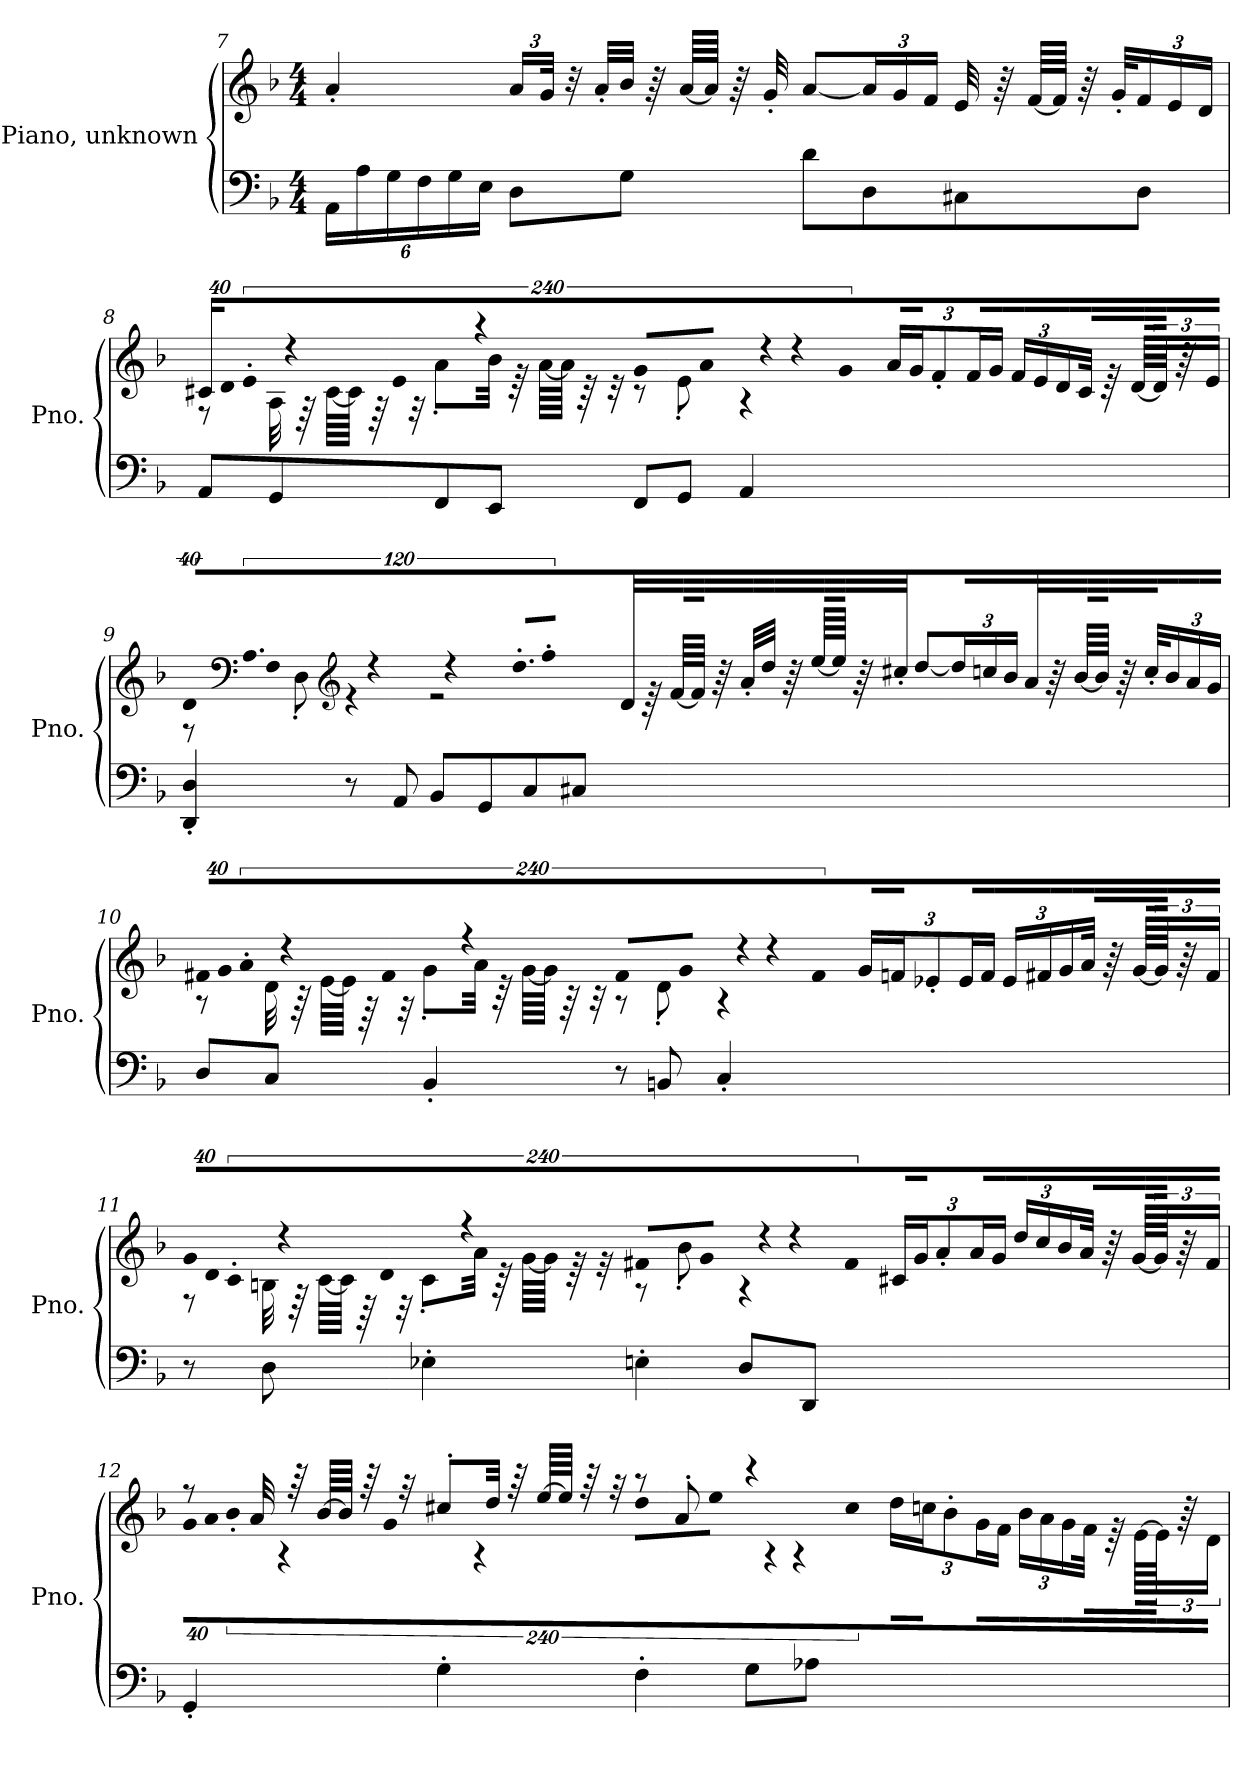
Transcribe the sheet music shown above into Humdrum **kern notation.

**kern	**kern
*part1	*part1
*staff2	*staff1
*I"Piano, unknown	*
*I'Pno.	*
!!LO:PB:g=z
*clefF4	*clefG2
*k[b-]	*k[b-]
*M4/4	*M4/4
*Xbrackettup	*
=7	=7
24AA\LL	4a'/
24A\	.
24G\	.
24F\	.
24G\	.
24E\JJ	.
*	*Xbrackettup
8D\L	24a/LL
.	48g/JJk
.	32r
.	32a'/LLL
8G\J	32b-/JJJ
.	64r
.	[64a/LLLL
.	64a/JJJJ]
.	64r
.	32g'/
8d\L	[8a/L
8D\	24a/L]
.	24g/
.	24f/JJ
8C#X\	32e/
.	64r
.	[64f/LLLL
.	64f/JJJJ]
.	64r
.	32g'/KLL
8D\J	24f/
.	24e/
.	24d/JJ
!!LO:LB:g=z
=8	=8
*	*brackettup
!	!LO:N:vis=32
*	*^
8AA/L	640%23c#X/LLL	8r
!	!LO:N:vis=32	!
.	640%23d/J	.
!	!LO:N:vis=16	!
.	1920%137e'/JJ	.
8GG/	.	32A\
!	!LO:N:vis=16	!
.	1920%137r	.
.	.	64r
.	.	[64c#\LLLL
.	.	64c#\JJJJ]
.	.	64r
!	!LO:N:vis=32	!
.	640%23e/	.
.	.	32r
8FF/	.	8a'\L
!	!LO:N:vis=32	!
.	640%23r	.
!	!LO:N:vis=32	!
.	640%23g/LLL	.
!	!LO:N:vis=32	!
.	640%23a/JJJ	.
!	!LO:N:vis=16	!
.	1920%137r	.
8EE/J	.	32b-\Jkk
.	.	64r
.	.	[64a\LLLL
!	!LO:N:vis=32	!
.	640%23r	.
.	.	64a\JJJJ]
.	.	64r
!	!LO:N:vis=32	!
.	640%23g/	.
.	.	32r
8FF/L	.	8r
*	*Xbrackettup	*
.	24a/LL	.
.	24g/J	.
.	12f'/	.
8GG/J	.	8e'\
.	24f/L	.
.	24g/JJ	.
4AA/	.	4r
.	24f/LL	.
.	24e/	.
.	24d/	.
.	32c#/JJk	.
.	64r	.
.	[64d/LLLL	.
*	*brackettup	*
.	96d/JJJJ]	.
.	96r	.
.	24e/	.
640ryy	.	640ryy
!!LO:LB:g=z	!!
=9	=9	=9
!	!LO:N:vis=32	!
4DD/' 4D/'	640%23d/LLL	8r
*	*clefF4	*
!	!LO:N:vis=32.	!
.	1920%103A/	.
!	!LO:N:vis=64	!
.	960%17F/JJJk	.
!	!LO:N:vis=32	!
.	640%23r	.
.	.	8D'\
!	!LO:N:vis=64	!
.	960%17r	.
!	!LO:N:vis=32.	!
.	1920%103F'/LLL	.
!	!LO:N:vis=32	!
.	640%23A'/JJJ	.
*	*clefG2	*
8r	.	4r
.	32d/	.
.	64r	.
.	[64f/LLLL	.
.	64f/JJJJ]	.
.	64r	.
.	32a'/LLL	.
8AA/	.	.
.	32dd/JJJ	.
.	64r	.
.	[64ee/LLLL	.
.	64ee/JJJJ]	.
.	64r	.
.	32cc#X'/	.
8BB-/L	.	2r
.	[8dd/L	.
8GG/	.	.
*	*Xbrackettup	*
.	24dd/L]	.
.	24ccn/	.
.	24b-/JJ	.
8C/	.	.
.	32a/	.
.	64r	.
.	[64b-/LLLL	.
.	64b-/JJJJ]	.
.	64r	.
.	32cc'/KLL	.
8C#X/J	.	.
.	24b-/	.
.	24a/	.
.	24g/JJ	.
1920ryy	.	1920ryy
!!LO:LB:g=z	!!
=10	=10	=10
*	*brackettup	*
!	!LO:N:vis=32	!
8D/L	640%23f#X/LLL	8r
!	!LO:N:vis=32	!
.	640%23g/J	.
!	!LO:N:vis=16	!
.	1920%137a'/JJ	.
8C/J	.	32d\
!	!LO:N:vis=16	!
.	1920%137r	.
.	.	64r
.	.	[64e\LLLL
.	.	64e\JJJJ]
.	.	64r
!	!LO:N:vis=32	!
.	640%23f#/	.
.	.	32r
4BB-'/	.	8g'\L
!	!LO:N:vis=32	!
.	640%23r	.
!	!LO:N:vis=32	!
.	640%23f#/LLL	.
!	!LO:N:vis=32	!
.	640%23g/JJJ	.
!	!LO:N:vis=16	!
.	1920%137r	.
.	.	32a\Jkk
.	.	64r
.	.	[64g\LLLL
!	!LO:N:vis=32	!
.	640%23r	.
.	.	64g\JJJJ]
.	.	64r
!	!LO:N:vis=32	!
.	640%23f#/	.
.	.	32r
8r	.	8r
*	*Xbrackettup	*
.	24g/LL	.
.	24fn/J	.
.	12e-X'/	.
8BBn/	.	8d'\
.	24e-/L	.
.	24f/JJ	.
4C'/	.	4r
.	24e-/LL	.
.	24f#X/	.
.	24g/	.
.	32a/JJk	.
.	64r	.
.	[64g/LLLL	.
*	*brackettup	*
.	96g/JJJJ]	.
.	96r	.
.	24f#/	.
640ryy	.	640ryy
!!LO:LB:g=z	!!
=11	=11	=11
!	!LO:N:vis=32	!
8r	640%23g/LLL	8r
!	!LO:N:vis=32	!
.	640%23d/J	.
!	!LO:N:vis=16	!
.	1920%137c'/JJ	.
8D\	.	32Bn\
!	!LO:N:vis=16	!
.	1920%137r	.
.	.	64r
.	.	[64c\LLLL
.	.	64c\JJJJ]
.	.	64r
!	!LO:N:vis=32	!
.	640%23d/	.
.	.	32r
4E-X'\	.	8c'\L
!	!LO:N:vis=32	!
.	640%23r	.
!	!LO:N:vis=32	!
.	640%23f#X/LLL	.
!	!LO:N:vis=32	!
.	640%23g/JJJ	.
!	!LO:N:vis=16	!
.	1920%137r	.
.	.	32a\Jkk
.	.	64r
.	.	[64g\LLLL
!	!LO:N:vis=32	!
.	640%23r	.
.	.	64g\JJJJ]
.	.	64r
!	!LO:N:vis=32	!
.	640%23f#/	.
.	.	32r
4En'\	.	8r
*	*Xbrackettup	*
.	24c#X/LL	.
.	24g/J	.
.	12a'/	.
.	.	8b-'\
.	24a/L	.
.	24g/JJ	.
8D/L	.	4r
.	24dd/LL	.
.	24cc/	.
.	24b-/	.
8DD/J	.	.
.	32a/JJk	.
.	64r	.
.	[64g/LLLL	.
*	*brackettup	*
.	96g/JJJJ]	.
.	96r	.
.	24f#/	.
640ryy	.	640ryy
!!LO:LB:g=z	!!
=12	=12	=12
!	!	!LO:N:vis=32
4GG'/	8r	640%23g\LLL
!	!	!LO:N:vis=32
.	.	640%23a\J
!	!	!LO:N:vis=16
.	.	1920%137b-'\JJ
.	32a/	.
!	!	!LO:N:vis=16
.	.	1920%137r
.	64r	.
.	[64b-/LLLL	.
.	64b-/JJJJ]	.
.	64r	.
!	!	!LO:N:vis=32
.	.	640%23g\
.	32r	.
4G'\	8cc#X'/L	.
!	!	!LO:N:vis=32
.	.	640%23r
!	!	!LO:N:vis=32
.	.	640%23dd\LLL
!	!	!LO:N:vis=32
.	.	640%23ee\JJJ
!	!	!LO:N:vis=16
.	.	1920%137r
.	32dd/Jkk	.
.	64r	.
.	[64ee/LLLL	.
!	!	!LO:N:vis=32
.	.	640%23r
.	64ee/JJJJ]	.
.	64r	.
!	!	!LO:N:vis=32
.	.	640%23cc#\
.	32r	.
4F'\	8r	.
*	*	*Xbrackettup
.	.	24dd\LL
.	.	24ccn\J
.	.	12b-'\
.	8a'/	.
.	.	24g\L
.	.	24f\JJ
8G\L	4r	.
.	.	24b-\LL
.	.	24a\
.	.	24g\
8A-X\J	.	.
.	.	32f\JJk
.	.	64r
.	.	[64e\LLLL
*	*	*brackettup
.	.	96e\JJJJ]
.	.	96r
.	.	24d\
640ryy	640ryy	.
*	*v	*v
=	=
*-	*-
